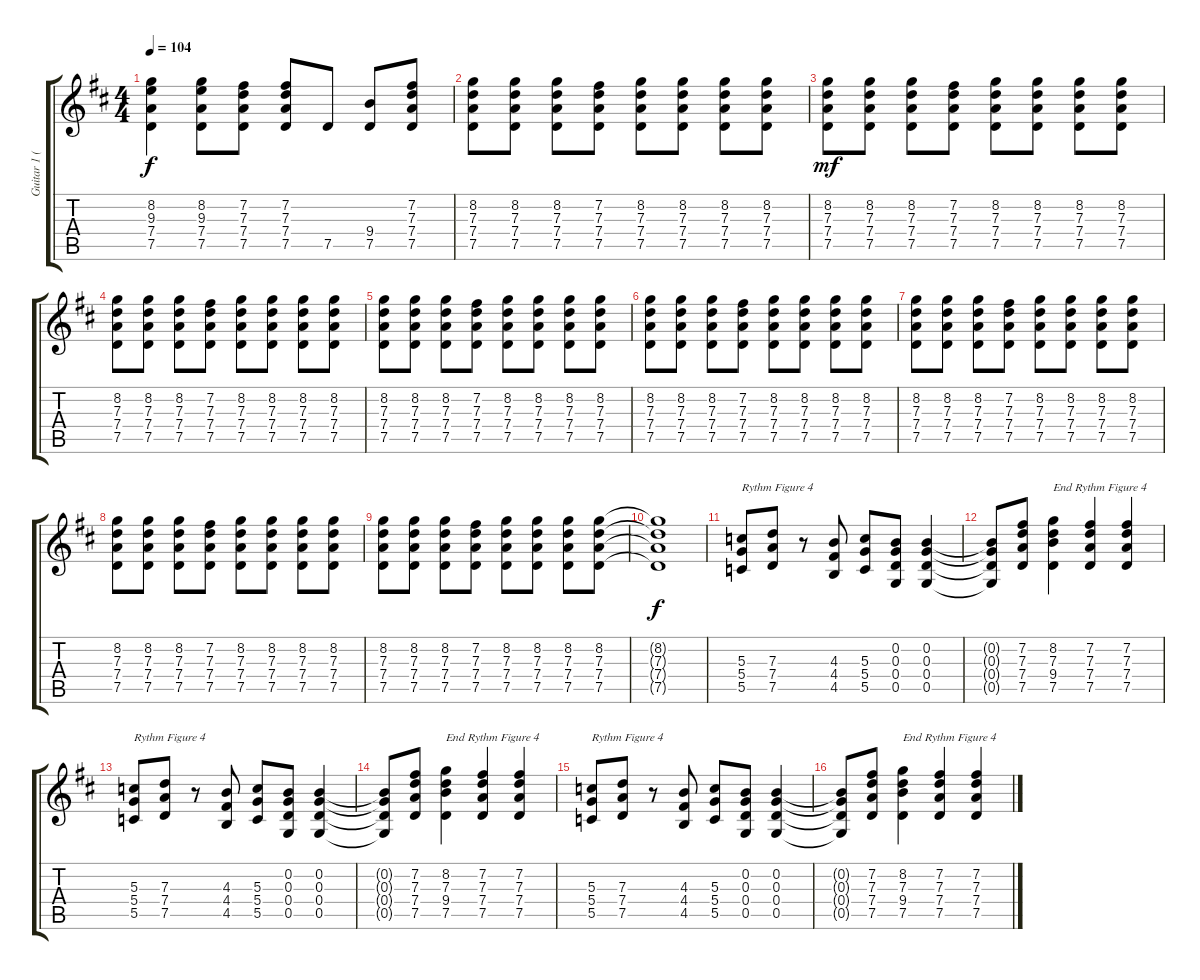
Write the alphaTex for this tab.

\track ("Guitar 1 (Intro-Lead Rythm)" "Guitar 1 (") {instrument electricguitarclean}
\staff {score tabs}
\tuning (D4 B3 G3 D3 G2 D2) {hide}
\ts (4 4)
\tempo 104
\clef g2
\ks d
(8.2 9.3 7.4 7.5).4{dy f} (8.2 9.3 7.4 7.5).8 (7.2 7.3 7.4 7.5).8 (7.2 7.3 7.4 7.5).8 7.5.8 (9.4 7.5).8 (7.2 7.3 7.4 7.5).8 |
(8.2 7.3 7.4 7.5).8 (8.2 7.3 7.4 7.5).8 (8.2 7.3 7.4 7.5).8 (7.2 7.3 7.4 7.5).8 (8.2 7.3 7.4 7.5).8 (8.2 7.3 7.4 7.5).8 (8.2 7.3 7.4 7.5).8 (8.2 7.3 7.4 7.5).8 |
(8.2 7.3 7.4 7.5).8{dy mf} (8.2 7.3 7.4 7.5).8 (8.2 7.3 7.4 7.5).8 (7.2 7.3 7.4 7.5).8 (8.2 7.3 7.4 7.5).8 (8.2 7.3 7.4 7.5).8 (8.2 7.3 7.4 7.5).8 (8.2 7.3 7.4 7.5).8 |
(8.2 7.3 7.4 7.5).8 (8.2 7.3 7.4 7.5).8 (8.2 7.3 7.4 7.5).8 (7.2 7.3 7.4 7.5).8 (8.2 7.3 7.4 7.5).8 (8.2 7.3 7.4 7.5).8 (8.2 7.3 7.4 7.5).8 (8.2 7.3 7.4 7.5).8 |
(8.2 7.3 7.4 7.5).8 (8.2 7.3 7.4 7.5).8 (8.2 7.3 7.4 7.5).8 (7.2 7.3 7.4 7.5).8 (8.2 7.3 7.4 7.5).8 (8.2 7.3 7.4 7.5).8 (8.2 7.3 7.4 7.5).8 (8.2 7.3 7.4 7.5).8 |
(8.2 7.3 7.4 7.5).8 (8.2 7.3 7.4 7.5).8 (8.2 7.3 7.4 7.5).8 (7.2 7.3 7.4 7.5).8 (8.2 7.3 7.4 7.5).8 (8.2 7.3 7.4 7.5).8 (8.2 7.3 7.4 7.5).8 (8.2 7.3 7.4 7.5).8 |
(8.2 7.3 7.4 7.5).8 (8.2 7.3 7.4 7.5).8 (8.2 7.3 7.4 7.5).8 (7.2 7.3 7.4 7.5).8 (8.2 7.3 7.4 7.5).8 (8.2 7.3 7.4 7.5).8 (8.2 7.3 7.4 7.5).8 (8.2 7.3 7.4 7.5).8 |
(8.2 7.3 7.4 7.5).8 (8.2 7.3 7.4 7.5).8 (8.2 7.3 7.4 7.5).8 (7.2 7.3 7.4 7.5).8 (8.2 7.3 7.4 7.5).8 (8.2 7.3 7.4 7.5).8 (8.2 7.3 7.4 7.5).8 (8.2 7.3 7.4 7.5).8 |
(8.2 7.3 7.4 7.5).8 (8.2 7.3 7.4 7.5).8 (8.2 7.3 7.4 7.5).8 (7.2 7.3 7.4 7.5).8 (8.2 7.3 7.4 7.5).8 (8.2 7.3 7.4 7.5).8 (8.2 7.3 7.4 7.5).8 (8.2 7.3 7.4 7.5).8 |
(8.2{t} 7.3{t} 7.4{t} 7.5{t}).1{dy f} |
(5.3 5.4 5.5).8{txt "Rythm Figure 4"} (7.3 7.4 7.5).8 r.8 (4.3 4.4 4.5).8 (5.3 5.4 5.5).8 (0.2 0.3 0.4 0.5).8 (0.2 0.3 0.4 0.5).4 |
(0.2{t} 0.3{t} 0.4{t} 0.5{t}).8 (7.2 7.3 7.4 7.5).8 (8.2 7.3 9.4 7.5).4{txt "End Rythm Figure 4"} (7.2 7.3 7.4 7.5).4 (7.2 7.3 7.4 7.5).4 |
(5.3 5.4 5.5).8{txt "Rythm Figure 4"} (7.3 7.4 7.5).8 r.8 (4.3 4.4 4.5).8 (5.3 5.4 5.5).8 (0.2 0.3 0.4 0.5).8 (0.2 0.3 0.4 0.5).4 |
(0.2{t} 0.3{t} 0.4{t} 0.5{t}).8 (7.2 7.3 7.4 7.5).8 (8.2 7.3 9.4 7.5).4{txt "End Rythm Figure 4"} (7.2 7.3 7.4 7.5).4 (7.2 7.3 7.4 7.5).4 |
(5.3 5.4 5.5).8{txt "Rythm Figure 4"} (7.3 7.4 7.5).8 r.8 (4.3 4.4 4.5).8 (5.3 5.4 5.5).8 (0.2 0.3 0.4 0.5).8 (0.2 0.3 0.4 0.5).4 |
(0.2{t} 0.3{t} 0.4{t} 0.5{t}).8 (7.2 7.3 7.4 7.5).8 (8.2 7.3 9.4 7.5).4{txt "End Rythm Figure 4"} (7.2 7.3 7.4 7.5).4 (7.2 7.3 7.4 7.5).4
